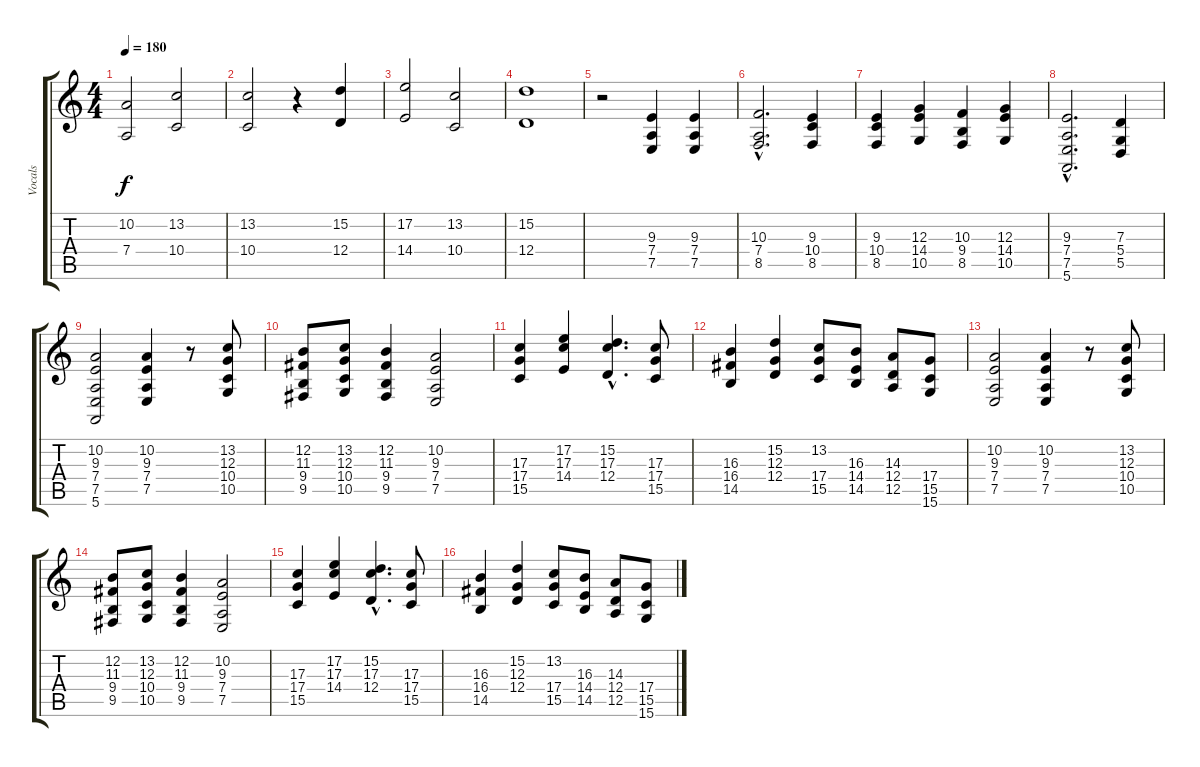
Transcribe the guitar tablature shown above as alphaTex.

\track ("Vocals" "Vocals") {instrument lead6voice}
\staff {score tabs}
\tuning (E4 B3 G3 D3 A2 E2) {hide}
\ts (4 4)
\tempo 180
\clef g2
\ks c
(10.2 7.4).2{dy f} (13.2 10.4).2 |
(13.2 10.4).2 r.4 (15.2 12.4).4 |
(17.2 14.4).2 (13.2 10.4).2 |
(15.2 12.4).1 |
r.2 (9.3 7.4 7.5).4 (9.3 7.4 7.5).4 |
(10.3{hac} 7.4{hac} 8.5{hac}).2{d} (9.3 10.4 8.5).4 |
(9.3 10.4 8.5).4 (12.3 14.4 10.5).4 (10.3 9.4 8.5).4 (12.3 14.4 10.5).4 |
(9.3{hac} 7.4{hac} 7.5{hac} 5.6{hac}).2{d} (7.3 5.4 5.5).4 |
(10.2 9.3 7.4 7.5 5.6).2 (10.2 9.3 7.4 7.5).4 r.8 (13.2 12.3 10.4 10.5).8 |
(12.2 11.3 9.4 9.5).8 (13.2 12.3 10.4 10.5).8 (12.2 11.3 9.4 9.5).4 (10.2 9.3 7.4 7.5).2 |
(17.3 17.4 15.5).4 (17.2 17.3 14.4).4 (15.2{hac} 17.3{hac} 12.4{hac}).4{d} (17.3 17.4 15.5).8 |
(16.3 16.4 14.5).4 (15.2 12.3 12.4).4 (13.2 17.4 15.5).8 (16.3 14.4 14.5).8 (14.3 12.4 12.5).8 (17.4 15.5 15.6).8 |
(10.2 9.3 7.4 7.5).2 (10.2 9.3 7.4 7.5).4 r.8 (13.2 12.3 10.4 10.5).8 |
(12.2 11.3 9.4 9.5).8 (13.2 12.3 10.4 10.5).8 (12.2 11.3 9.4 9.5).4 (10.2 9.3 7.4 7.5).2 |
(17.3 17.4 15.5).4 (17.2 17.3 14.4).4 (15.2{hac} 17.3{hac} 12.4{hac}).4{d} (17.3 17.4 15.5).8 |
(16.3 16.4 14.5).4 (15.2 12.3 12.4).4 (13.2 17.4 15.5).8 (16.3 14.4 14.5).8 (14.3 12.4 12.5).8 (17.4 15.5 15.6).8
